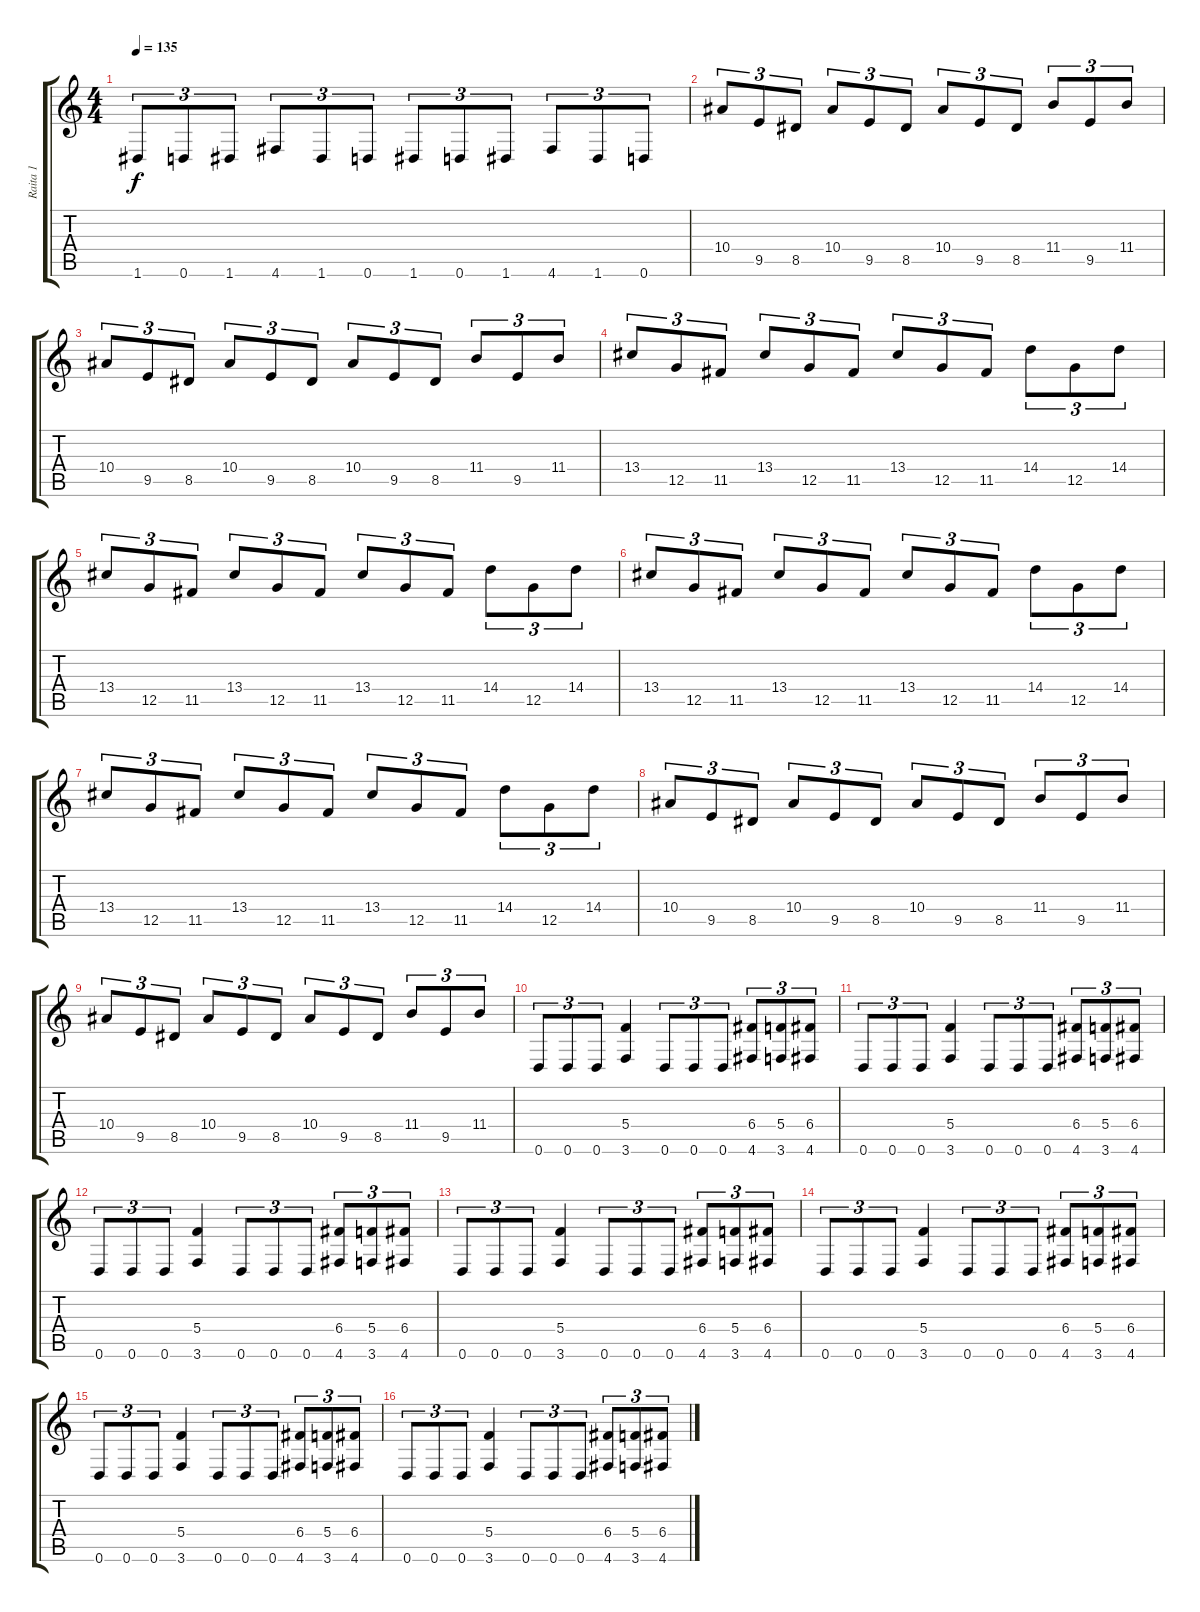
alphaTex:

\track ("Raita 1" "Raita 1") {instrument distortionguitar}
\staff {score tabs}
\tuning (D4 A3 F3 C3 G2 D2) {hide}
\ts (4 4)
\tempo 135
\clef g2
\ks c
1.6.8{tu (3 2) dy f} 0.6.8{tu (3 2)} 1.6.8{tu (3 2)} 4.6.8{tu (3 2)} 1.6.8{tu (3 2)} 0.6.8{tu (3 2)} 1.6.8{tu (3 2)} 0.6.8{tu (3 2)} 1.6.8{tu (3 2)} 4.6.8{tu (3 2)} 1.6.8{tu (3 2)} 0.6.8{tu (3 2)} |
10.4.8{tu (3 2)} 9.5.8{tu (3 2)} 8.5.8{tu (3 2)} 10.4.8{tu (3 2)} 9.5.8{tu (3 2)} 8.5.8{tu (3 2)} 10.4.8{tu (3 2)} 9.5.8{tu (3 2)} 8.5.8{tu (3 2)} 11.4.8{tu (3 2)} 9.5.8{tu (3 2)} 11.4.8{tu (3 2)} |
10.4.8{tu (3 2)} 9.5.8{tu (3 2)} 8.5.8{tu (3 2)} 10.4.8{tu (3 2)} 9.5.8{tu (3 2)} 8.5.8{tu (3 2)} 10.4.8{tu (3 2)} 9.5.8{tu (3 2)} 8.5.8{tu (3 2)} 11.4.8{tu (3 2)} 9.5.8{tu (3 2)} 11.4.8{tu (3 2)} |
13.4.8{tu (3 2)} 12.5.8{tu (3 2)} 11.5.8{tu (3 2)} 13.4.8{tu (3 2)} 12.5.8{tu (3 2)} 11.5.8{tu (3 2)} 13.4.8{tu (3 2)} 12.5.8{tu (3 2)} 11.5.8{tu (3 2)} 14.4.8{tu (3 2)} 12.5.8{tu (3 2)} 14.4.8{tu (3 2)} |
13.4.8{tu (3 2)} 12.5.8{tu (3 2)} 11.5.8{tu (3 2)} 13.4.8{tu (3 2)} 12.5.8{tu (3 2)} 11.5.8{tu (3 2)} 13.4.8{tu (3 2)} 12.5.8{tu (3 2)} 11.5.8{tu (3 2)} 14.4.8{tu (3 2)} 12.5.8{tu (3 2)} 14.4.8{tu (3 2)} |
13.4.8{tu (3 2)} 12.5.8{tu (3 2)} 11.5.8{tu (3 2)} 13.4.8{tu (3 2)} 12.5.8{tu (3 2)} 11.5.8{tu (3 2)} 13.4.8{tu (3 2)} 12.5.8{tu (3 2)} 11.5.8{tu (3 2)} 14.4.8{tu (3 2)} 12.5.8{tu (3 2)} 14.4.8{tu (3 2)} |
13.4.8{tu (3 2)} 12.5.8{tu (3 2)} 11.5.8{tu (3 2)} 13.4.8{tu (3 2)} 12.5.8{tu (3 2)} 11.5.8{tu (3 2)} 13.4.8{tu (3 2)} 12.5.8{tu (3 2)} 11.5.8{tu (3 2)} 14.4.8{tu (3 2)} 12.5.8{tu (3 2)} 14.4.8{tu (3 2)} |
10.4.8{tu (3 2)} 9.5.8{tu (3 2)} 8.5.8{tu (3 2)} 10.4.8{tu (3 2)} 9.5.8{tu (3 2)} 8.5.8{tu (3 2)} 10.4.8{tu (3 2)} 9.5.8{tu (3 2)} 8.5.8{tu (3 2)} 11.4.8{tu (3 2)} 9.5.8{tu (3 2)} 11.4.8{tu (3 2)} |
10.4.8{tu (3 2)} 9.5.8{tu (3 2)} 8.5.8{tu (3 2)} 10.4.8{tu (3 2)} 9.5.8{tu (3 2)} 8.5.8{tu (3 2)} 10.4.8{tu (3 2)} 9.5.8{tu (3 2)} 8.5.8{tu (3 2)} 11.4.8{tu (3 2)} 9.5.8{tu (3 2)} 11.4.8{tu (3 2)} |
0.6.8{tu (3 2)} 0.6.8{tu (3 2)} 0.6.8{tu (3 2)} (5.4 3.6).4 0.6.8{tu (3 2)} 0.6.8{tu (3 2)} 0.6.8{tu (3 2)} (6.4 4.6).8{tu (3 2)} (5.4 3.6).8{tu (3 2)} (6.4 4.6).8{tu (3 2)} |
0.6.8{tu (3 2)} 0.6.8{tu (3 2)} 0.6.8{tu (3 2)} (5.4 3.6).4 0.6.8{tu (3 2)} 0.6.8{tu (3 2)} 0.6.8{tu (3 2)} (6.4 4.6).8{tu (3 2)} (5.4 3.6).8{tu (3 2)} (6.4 4.6).8{tu (3 2)} |
0.6.8{tu (3 2)} 0.6.8{tu (3 2)} 0.6.8{tu (3 2)} (5.4 3.6).4 0.6.8{tu (3 2)} 0.6.8{tu (3 2)} 0.6.8{tu (3 2)} (6.4 4.6).8{tu (3 2)} (5.4 3.6).8{tu (3 2)} (6.4 4.6).8{tu (3 2)} |
0.6.8{tu (3 2)} 0.6.8{tu (3 2)} 0.6.8{tu (3 2)} (5.4 3.6).4 0.6.8{tu (3 2)} 0.6.8{tu (3 2)} 0.6.8{tu (3 2)} (6.4 4.6).8{tu (3 2)} (5.4 3.6).8{tu (3 2)} (6.4 4.6).8{tu (3 2)} |
0.6.8{tu (3 2)} 0.6.8{tu (3 2)} 0.6.8{tu (3 2)} (5.4 3.6).4 0.6.8{tu (3 2)} 0.6.8{tu (3 2)} 0.6.8{tu (3 2)} (6.4 4.6).8{tu (3 2)} (5.4 3.6).8{tu (3 2)} (6.4 4.6).8{tu (3 2)} |
0.6.8{tu (3 2)} 0.6.8{tu (3 2)} 0.6.8{tu (3 2)} (5.4 3.6).4 0.6.8{tu (3 2)} 0.6.8{tu (3 2)} 0.6.8{tu (3 2)} (6.4 4.6).8{tu (3 2)} (5.4 3.6).8{tu (3 2)} (6.4 4.6).8{tu (3 2)} |
0.6.8{tu (3 2)} 0.6.8{tu (3 2)} 0.6.8{tu (3 2)} (5.4 3.6).4 0.6.8{tu (3 2)} 0.6.8{tu (3 2)} 0.6.8{tu (3 2)} (6.4 4.6).8{tu (3 2)} (5.4 3.6).8{tu (3 2)} (6.4 4.6).8{tu (3 2)}
